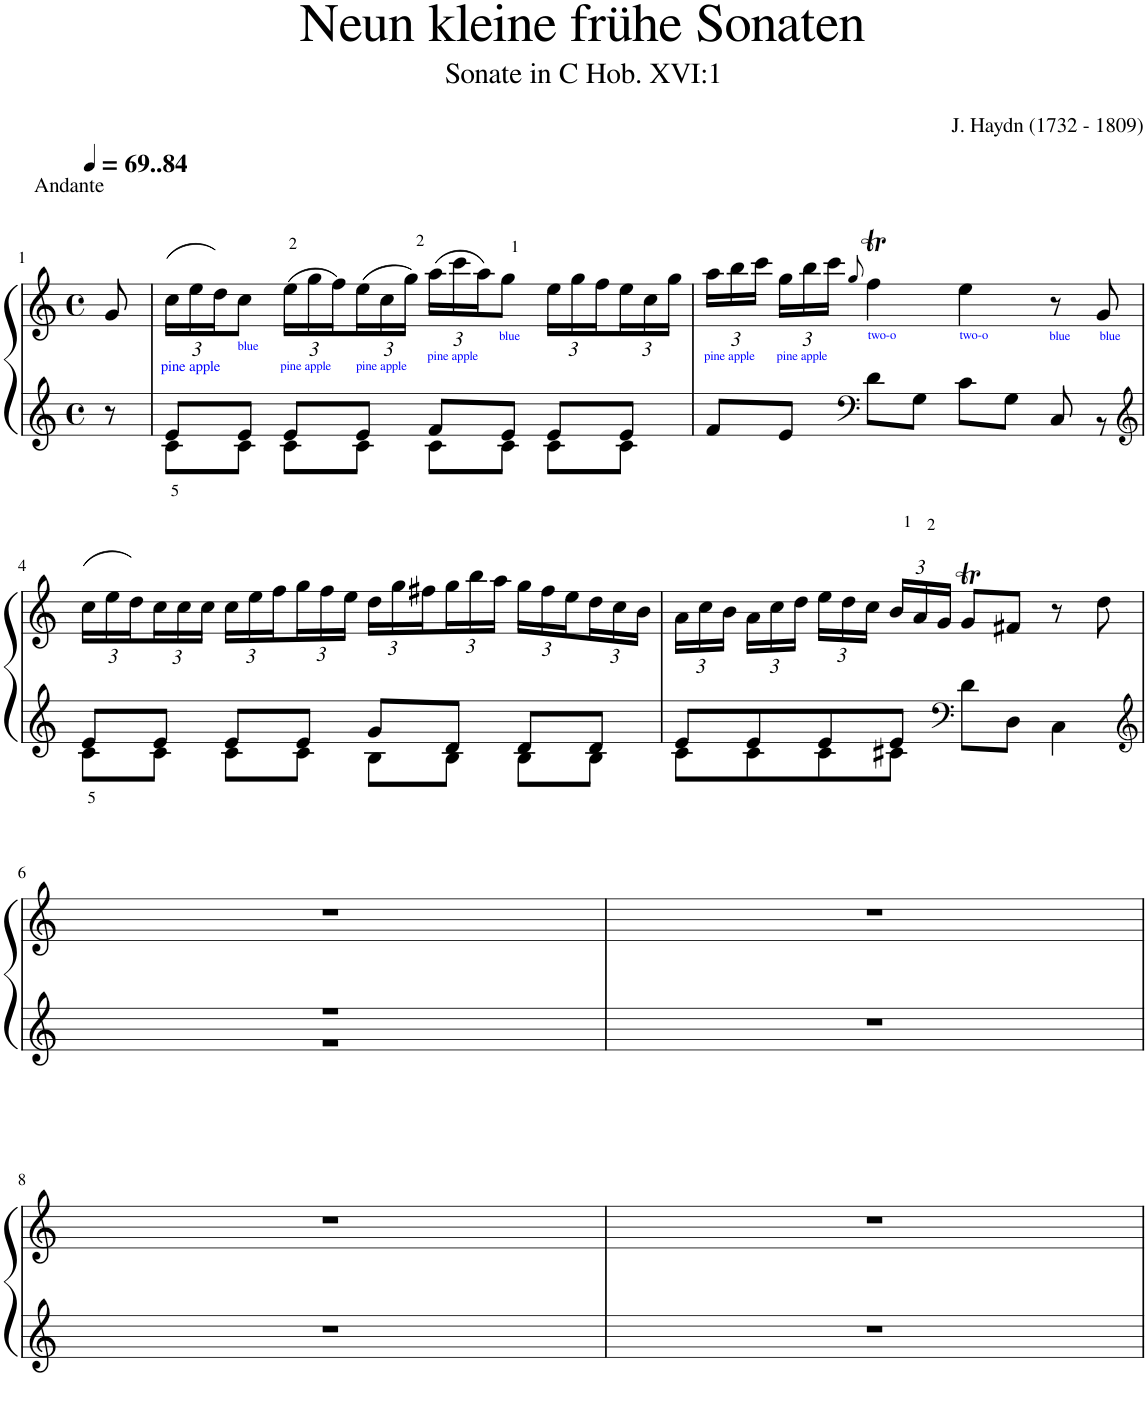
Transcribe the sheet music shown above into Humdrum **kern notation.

**kern	**kern
*part1	*part1
*staff2	*staff1
*I"Piano	*
*I'Pno.	*
*clefG2	*clefG2
*k[]	*k[]
*M4/4	*M4/4
*met(c)	*met(c)
*MM69	*MM69
=1	=1
!	!LO:TX:a:B:t=..84
!	!LO:TX:a:t=Andante
8r	8g/
=2	=2
*^	*
*	*	*Xbrackettup
!	!	!LO:TX:b:color=#0000FF:t=pine apple
8e/L	8c<\L	(24cc\LL
.	.	24ee\
.	.	24dd\J)
!	!	!LO:TX:b:color=#0000FF:t=blue
8e/J	8c\J	8cc\J
!	!	!LO:TX:b:color=#0000FF:t=pine apple
8e/L	8c\L	(24ee\LL
.	.	24gg\
.	.	24ff\)
!	!	!LO:TX:b:color=#0000FF:t=pine apple
8e/J	8c\J	(24ee\
.	.	24cc\
.	.	24gg\JJ)
!	!	!LO:TX:b:color=#0000FF:t=pine apple
8f/L	8c\L	(24aa\LL
.	.	24ccc\
.	.	24aa\J)
!	!	!LO:TX:b:color=#0000FF:t=blue
8e/J	8c\J	8gg\J
8e/L	8c\L	24ee\LL
.	.	24gg\
.	.	24ff\
8e/J	8c\J	24ee\
.	.	24cc\
.	.	24gg\JJ
=3	=3	=3
!	!	!LO:TX:b:color=#0000FF:t=pine apple
8f/L	4ryy	24aa\LL
.	.	24bb\
.	.	24ccc\JJ
!	!	!LO:TX:b:color=#0000FF:t=pine apple
8e/J	.	24gg\LL
.	.	24bb\
.	.	24ccc\JJ
*clefF4	*	*
.	.	8qgg/
!	!	!LO:TX:b:color=#0000FF:t=two-o
8ryy	8d\L	4ffT\
8ryy	8G\J	.
!	!	!LO:TX:b:color=#0000FF:t=two-o
8ryy	8c\L	4ee\
8ryy	8G\J	.
!	!	!LO:TX:b:color=#0000FF:t=blue
8ryy	8C/	8r
!	!	!LO:TX:b:color=#0000FF:t=blue
8ryy	8r	8g/
!!LO:LB:g=z
=4	=4	=4
*clefG2	*	*
8e/L	8c<\L	(24cc\LL
.	.	24ee\
.	.	24dd\)
8e/J	8c\J	24cc\
.	.	24cc\
.	.	24cc\JJ
8e/L	8c\L	24cc\LL
.	.	24ee\
.	.	24ff\
8e/J	8c\J	24gg\
.	.	24ff\
.	.	24ee\JJ
8g/L	8B\L	24dd\LL
.	.	24gg\
.	.	24ff#X\
8d/J	8B\J	24gg\
.	.	24bb\
.	.	24aa\JJ
8d/L	8B\L	24gg\LL
.	.	24ff#\
.	.	24ee\
8d/J	8B\J	24dd\
.	.	24cc\
.	.	24b\JJ
=5	=5	=5
8e/L	8c\L	24a\LL
.	.	24cc\
.	.	24b\JJ
8e/	8c\	24a\LL
.	.	24cc\
.	.	24dd\JJ
8e/	8c\	24ee\LL
.	.	24dd\
.	.	24cc\JJ
8e/J	8c#X\J	24b/LL
.	.	24a/
.	.	24g/JJ
*clefF4	*	*
8ryy	8d\L	8gT/L
8ryy	8D\J	8f#X/J
8ryy	4C\	8r
8ryy	.	8dd\
!!LO:LB:g=z
=6	=6	=6
*clefG2	*	*
1r	1r	1r
*v	*v	*
=7	=7
1r	1r
!!LO:LB:g=z
=8	=8
1r	1r
=9	=9
1r	1r
=	=
*-	*-
